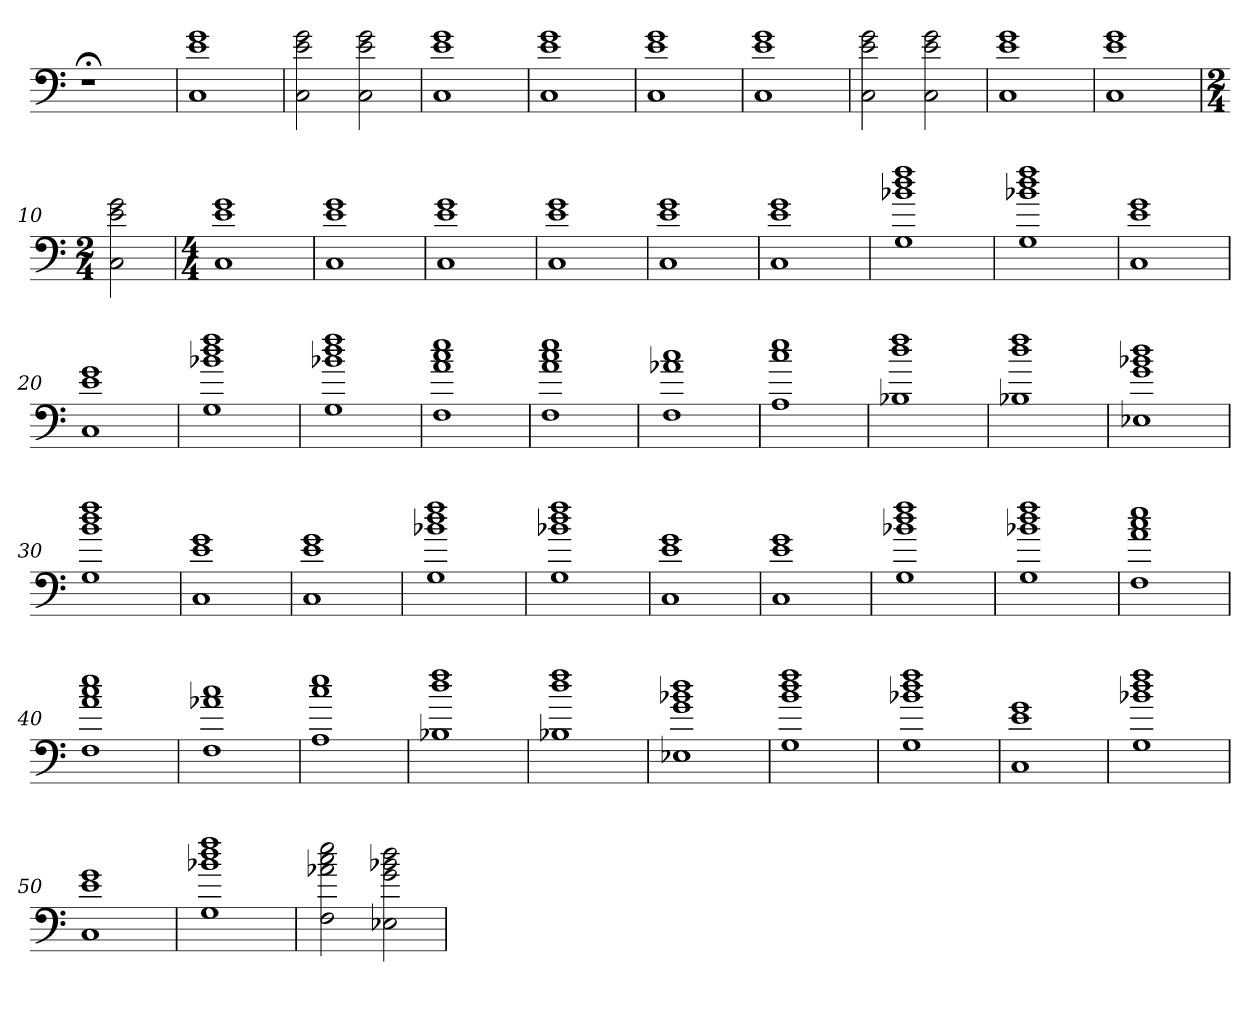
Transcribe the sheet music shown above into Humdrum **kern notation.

**kern
*part1
*staff1
=
1r;<
=1
1C 1e 1g
=2
2C 2e 2g
2C 2e 2g
=3
1C 1e 1g
=4
1C 1e 1g
=5
1C 1e 1g
=6
1C 1e 1g
=7
2C 2e 2g
2C 2e 2g
=8
1C 1e 1g
=9
1C 1e 1g
=10
*M2/4
2C 2e 2g
=11
*M4/4
1C 1e 1g
=12
1C 1e 1g
=13
1C 1e 1g
=14
1C 1e 1g
=15
1C 1e 1g
=16
1C 1e 1g
=17
1G 1b-X 1dd 1ff
=18
1G 1b-X 1dd 1ff
=19
1C 1e 1g
=20
1C 1e 1g
=21
1G 1b-X 1dd 1ff
=22
1G 1b-X 1dd 1ff
=23
1F 1a 1cc 1ee
=24
1F 1a 1cc 1ee
=25
1F 1a-X 1cc
=26
1A 1cc 1ee
=27
1B-X 1dd 1ff
=28
1B-X 1dd 1ff
=29
1E-X 1g 1b-X 1dd
=30
1G 1b 1dd 1ff
=31
1C 1e 1g
=32
1C 1e 1g
=33
1G 1b-X 1dd 1ff
=34
1G 1b-X 1dd 1ff
=35
1C 1e 1g
=36
1C 1e 1g
=37
1G 1b-X 1dd 1ff
=38
1G 1b-X 1dd 1ff
=39
1F 1a 1cc 1ee
=40
1F 1a 1cc 1ee
=41
1F 1a-X 1cc
=42
1A 1cc 1ee
=43
1B-X 1dd 1ff
=44
1B-X 1dd 1ff
=45
1E-X 1g 1b-X 1dd
=46
1G 1b 1dd 1ff
=47
1G 1b-X 1dd 1ff
=48
1C 1e 1g
=49
1G 1b-X 1dd 1ff
=50
1C 1e 1g
=51
1G 1b-X 1dd 1ff
=52
2F 2a-X 2cc 2ee
2E-X 2g 2b-X 2dd
=
*-
